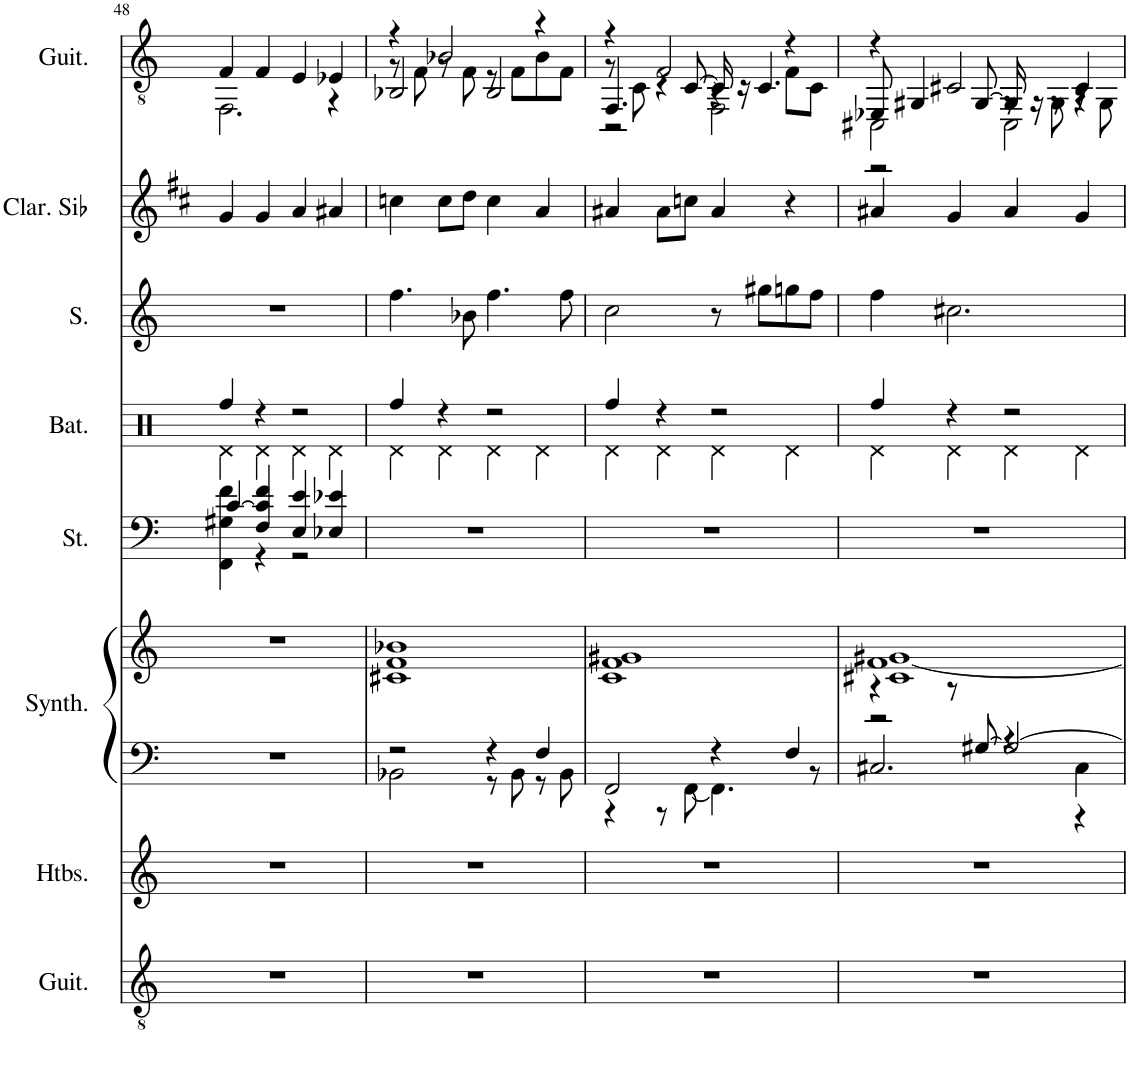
**kern	**kern	**kern	**kern	**kern	**kern	**kern	**kern	**kern
*part8	*part7	*part6	*part6	*part5	*part4	*part3	*part2	*part1
*staff9	*staff8	*staff7	*staff6	*staff5	*staff4	*staff3	*staff2	*staff1
*I"Guitare acoustique, Acoustic Guitar (steel)	*I"Hautbois, Oboe	*I"Synthétiseur de cuivres, Synth Brass 2	*	*I"Cordes, String Ensemble 2	*I"Batterie	*I"Soprano, Choir Aahs	*I"Clarinette en Sib	*I"Guitare à 7 cordes, Acoustic Guitar (nylon)
*I'Guit.	*I'Htbs.	*I'Synth.	*	*I'St.	*I'Bat.	*I'S.	*I'Clar. Sib	*I'Guit.
!!LO:PB:g=z
*clefGv2	*clefG2	*clefF4	*clefG2	*clefG2	*clefX	*clefG2	*clefG2	*clefGv2
*	*	*	*	*	*	*	*Trd1c2	*
*k[]	*k[]	*k[]	*k[]	*k[]	*k[]	*k[]	*k[f#c#]	*k[]
*M4/4	*M4/4	*M4/4	*M4/4	*M4/4	*M4/4	*M4/4	*M4/4	*M4/4
=48	=48	=48	=48	=48	=48	=48	=48	=48
*	*	*	*	*^	*^	*	*	*^
1r	1r	1r	1r	[4c/	4FF\ 4G#X\ 4f\	4Rff/	4Rd\	1r	4g/	4F/	2.FF\
.	.	.	.	4F/ 4c/] 4f/	4r	4r	4Rd\	.	4g/	4F/	.
.	.	.	.	4E/ 4e/	2r	2r	4Rd\	.	4a/	4E/	.
.	.	.	.	4E-X/ 4e-X/	.	.	4Rd\	.	4a#X/	4E-X/	4r
*	*	*	*	*v	*v	*	*	*	*	*	*
=49	=49	=49	=49	=49	=49	=49	=49	=49	=49	=49
*	*	*^	*	*	*	*	*	*	*	*^
1r	1r	2r	2BB-X\	1c#X 1f 1b-X	1r	4Rff/	4Rd\	4.ff\	4ccn\	4r	8r	2BB-X/
.	.	.	.	.	.	.	.	.	.	.	8F\	.
.	.	.	.	.	.	4r	4Rd\	.	8cc\L	2B-X/	8r	.
.	.	.	.	.	.	.	.	8b-X\	8dd\J	.	8F\	.
.	.	4r	8r	.	.	2r	4Rd\	4.ff\	4cc\	.	8r	2BB-/
.	.	.	8BB-\	.	.	.	.	.	.	.	8F\L	.
.	.	4F/	8r	.	.	.	4Rd\	.	4a/	4r	8B-\	.
.	.	.	8BB-\	.	.	.	.	8ff\	.	.	8F\J	.
=50	=50	=50	=50	=50	=50	=50	=50	=50	=50	=50	=50	=50
*	*	*	*	*	*	*	*	*	*	*	*	*^
1r	1r	2FF/	4r	1c 1f 1g#X	1r	4Rff/	4Rd\	2cc\	4a#X/	4r	8r	4.FF/	2r
.	.	.	.	.	.	.	.	.	.	.	8C\	.	.
.	.	.	8r	.	.	4r	4Rd\	.	8a#\L	2F/	4r	.	.
.	.	.	[8FF\	.	.	.	.	.	8ccn\J	.	.	[8C/	.
.	.	4r	4.FF\]	.	.	2r	4Rd\	8r	4a#/	.	4r	16C/]	2FF\
.	.	.	.	.	.	.	.	.	.	.	.	16r	.
.	.	.	.	.	.	.	.	8gg#X\L	.	.	.	4.C/	.
.	.	4F/	.	.	.	.	4Rd\	8ggn\	4r	4r	8F\L	.	.
.	.	.	8r	.	.	.	.	8ff\J	.	.	8C\J	.	.
=51	=51	=51	=51	=51	=51	=51	=51	=51	=51	=51	=51	=51	=51
*	*	*	*^	*^	*	*	*	*	*	*	*	*	*
1r	1r	4r	2r	2.C#X/	1c#X 1g#X	[1f	1r	4Rff/	4Rd\	4ff\	4a#X/	4r	2CC#X\	8EE-X/	2r
.	.	.	.	.	.	.	.	.	.	.	.	.	.	4GG#X/	.
.	.	8r	.	.	.	.	.	4r	4Rd\	2.cc#X\	4g/	2C#X/	.	.	.
.	.	[8G#X/	.	.	.	.	.	.	.	.	.	.	.	[8GG#/	.
.	.	2G#/_	4r	.	.	.	.	2r	4Rd\	.	4a#/	.	8r	16GG#/]	2CC#\
.	.	.	.	.	.	.	.	.	.	.	.	.	.	16r	.
.	.	.	.	.	.	.	.	.	.	.	.	.	8GG#\	8r	.
.	.	.	4C#\	4r	.	.	.	.	4Rd\	.	4g/	4C#/	8r	4r	.
.	.	.	.	.	.	.	.	.	.	.	.	.	8GG#\	.	.
*	*	*v	*v	*v	*	*	*	*v	*v	*	*	*v	*v	*v	*v
*	*	*	*v	*v	*	*	*	*	*
=	=	=	=	=	=	=	=	=
*-	*-	*-	*-	*-	*-	*-	*-	*-
